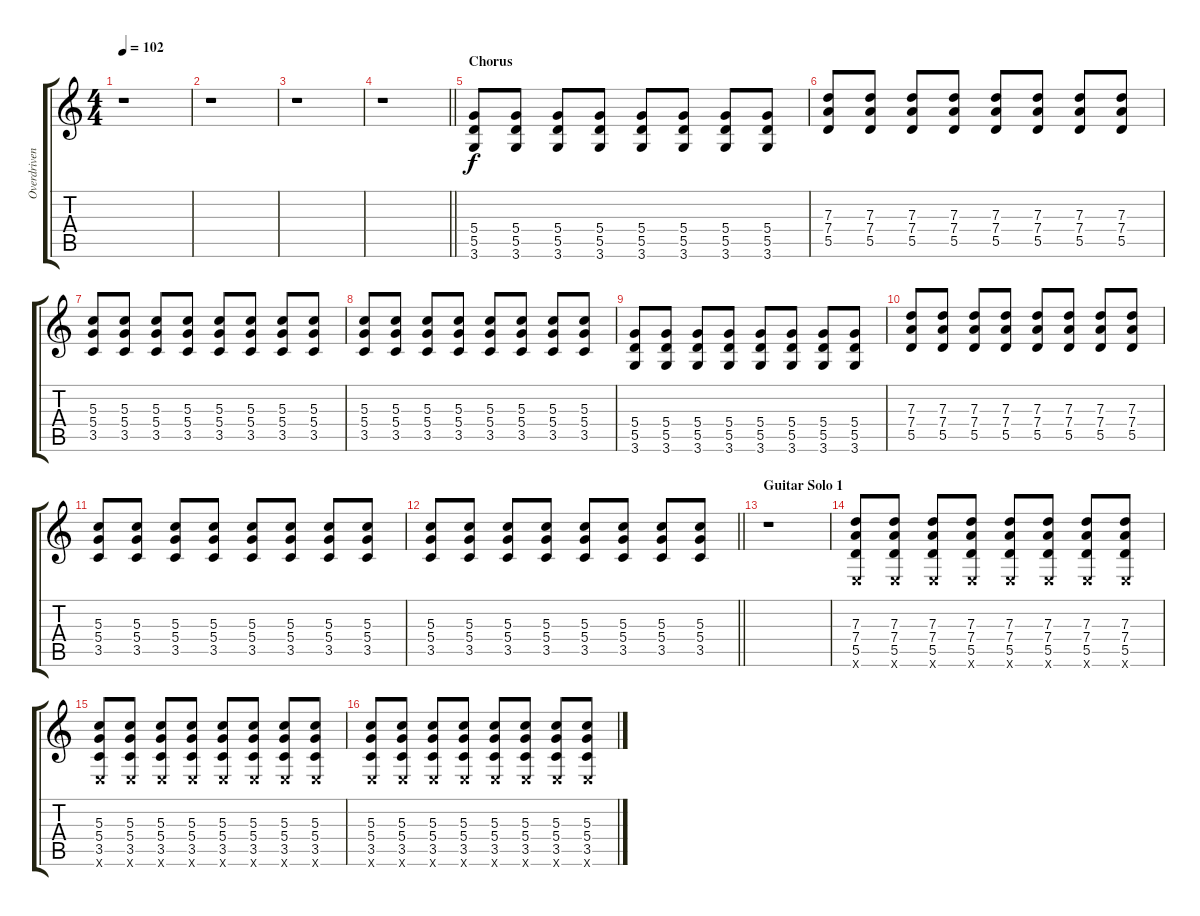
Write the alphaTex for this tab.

\track ("Overdriven Guitar" "Overdriven") {instrument overdrivenguitar}
\staff {score tabs}
\tuning (E4 B3 G3 D3 A2 E2) {hide}
\ts (4 4)
\tempo 102
\clef g2
\ks c
r.1{dy f} |
r.1 |
r.1 |
\barLineRight lightlight
r.1 |
\section ("" "Chorus")
(5.4 5.5 3.6).8 (5.4 5.5 3.6).8 (5.4 5.5 3.6).8 (5.4 5.5 3.6).8 (5.4 5.5 3.6).8 (5.4 5.5 3.6).8 (5.4 5.5 3.6).8 (5.4 5.5 3.6).8 |
(7.3 7.4 5.5).8 (7.3 7.4 5.5).8 (7.3 7.4 5.5).8 (7.3 7.4 5.5).8 (7.3 7.4 5.5).8 (7.3 7.4 5.5).8 (7.3 7.4 5.5).8 (7.3 7.4 5.5).8 |
(5.3 5.4 3.5).8 (5.3 5.4 3.5).8 (5.3 5.4 3.5).8 (5.3 5.4 3.5).8 (5.3 5.4 3.5).8 (5.3 5.4 3.5).8 (5.3 5.4 3.5).8 (5.3 5.4 3.5).8 |
(5.3 5.4 3.5).8 (5.3 5.4 3.5).8 (5.3 5.4 3.5).8 (5.3 5.4 3.5).8 (5.3 5.4 3.5).8 (5.3 5.4 3.5).8 (5.3 5.4 3.5).8 (5.3 5.4 3.5).8 |
(5.4 5.5 3.6).8 (5.4 5.5 3.6).8 (5.4 5.5 3.6).8 (5.4 5.5 3.6).8 (5.4 5.5 3.6).8 (5.4 5.5 3.6).8 (5.4 5.5 3.6).8 (5.4 5.5 3.6).8 |
(7.3 7.4 5.5).8 (7.3 7.4 5.5).8 (7.3 7.4 5.5).8 (7.3 7.4 5.5).8 (7.3 7.4 5.5).8 (7.3 7.4 5.5).8 (7.3 7.4 5.5).8 (7.3 7.4 5.5).8 |
(5.3 5.4 3.5).8 (5.3 5.4 3.5).8 (5.3 5.4 3.5).8 (5.3 5.4 3.5).8 (5.3 5.4 3.5).8 (5.3 5.4 3.5).8 (5.3 5.4 3.5).8 (5.3 5.4 3.5).8 |
\barLineRight lightlight
(5.3 5.4 3.5).8 (5.3 5.4 3.5).8 (5.3 5.4 3.5).8 (5.3 5.4 3.5).8 (5.3 5.4 3.5).8 (5.3 5.4 3.5).8 (5.3 5.4 3.5).8 (5.3 5.4 3.5).8 |
\section ("" "Guitar Solo 1")
r.1 |
(7.3 7.4 5.5 0.6{x}).8 (7.3 7.4 5.5 0.6{x}).8 (7.3 7.4 5.5 0.6{x}).8 (7.3 7.4 5.5 0.6{x}).8 (7.3 7.4 5.5 0.6{x}).8 (7.3 7.4 5.5 0.6{x}).8 (7.3 7.4 5.5 0.6{x}).8 (7.3 7.4 5.5 0.6{x}).8 |
(5.3 5.4 3.5 0.6{x}).8 (5.3 5.4 3.5 0.6{x}).8 (5.3 5.4 3.5 0.6{x}).8 (5.3 5.4 3.5 0.6{x}).8 (5.3 5.4 3.5 0.6{x}).8 (5.3 5.4 3.5 0.6{x}).8 (5.3 5.4 3.5 0.6{x}).8 (5.3 5.4 3.5 0.6{x}).8 |
(5.3 5.4 3.5 0.6{x}).8 (5.3 5.4 3.5 0.6{x}).8 (5.3 5.4 3.5 0.6{x}).8 (5.3 5.4 3.5 0.6{x}).8 (5.3 5.4 3.5 0.6{x}).8 (5.3 5.4 3.5 0.6{x}).8 (5.3 5.4 3.5 0.6{x}).8 (5.3 5.4 3.5 0.6{x}).8
